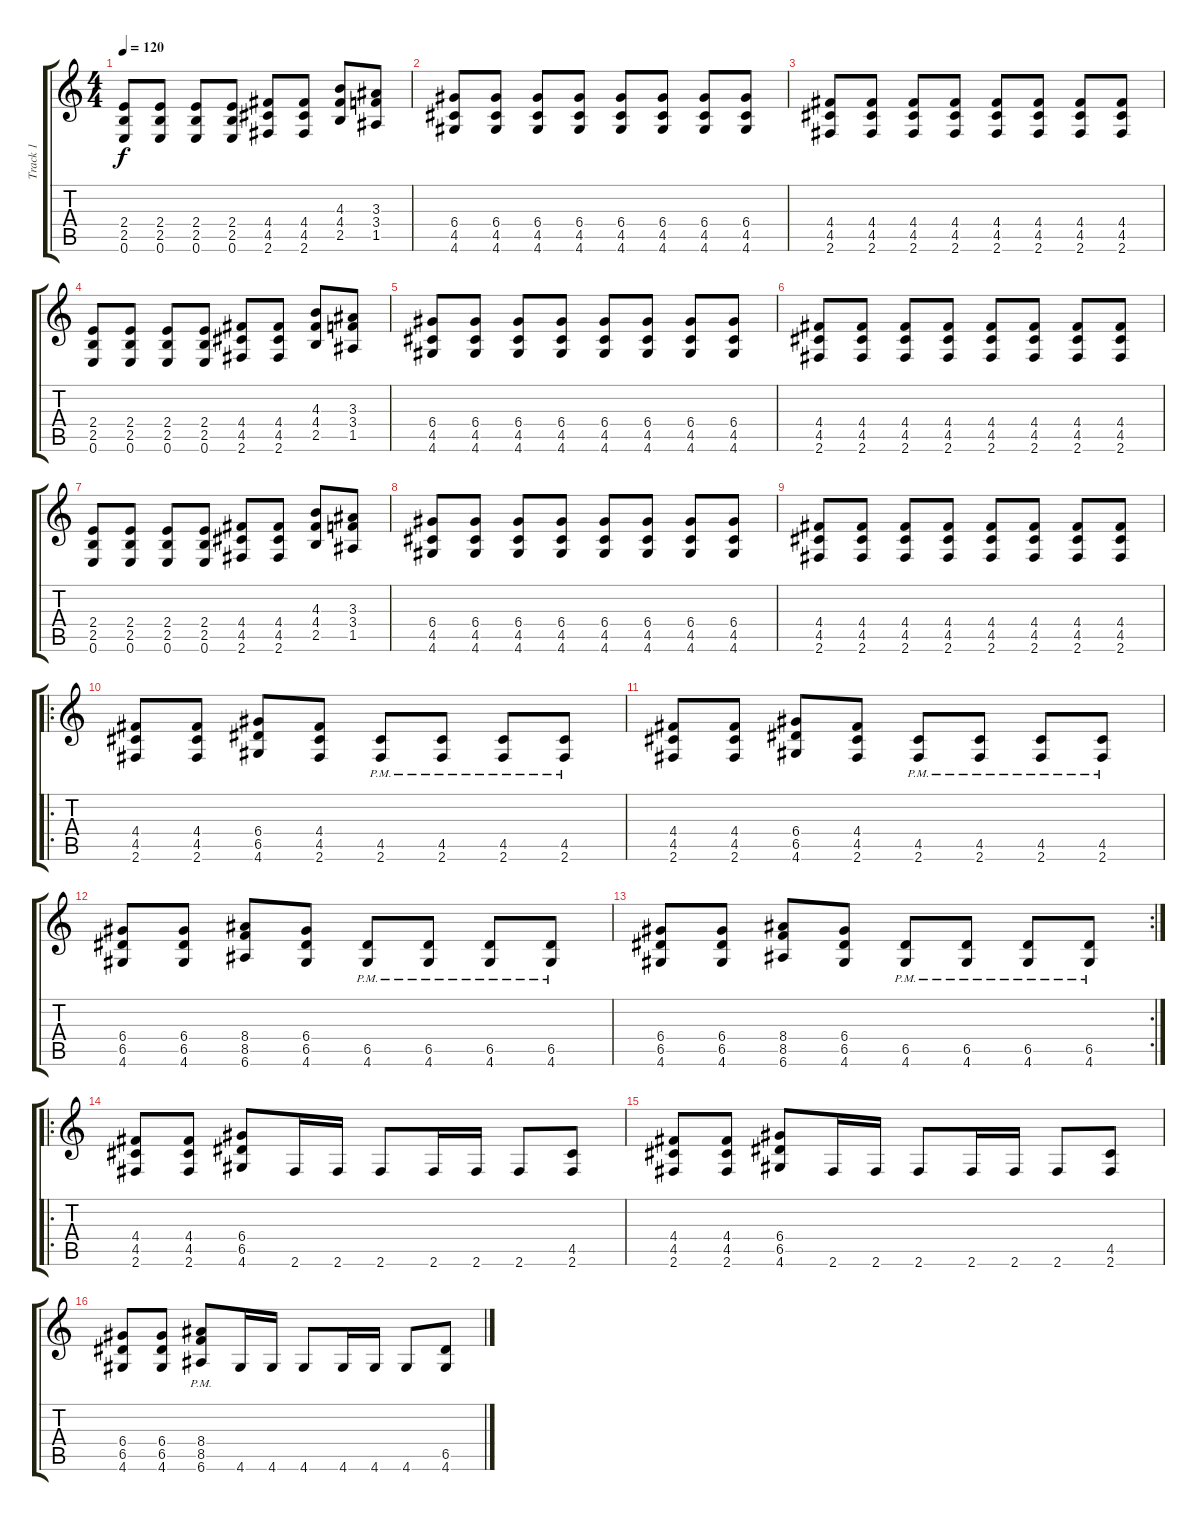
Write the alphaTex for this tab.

\track ("Track 1" "Track 1") {instrument distortionguitar}
\staff {score tabs}
\tuning (E4 B3 G3 D3 A2 E2) {hide}
\ts (4 4)
\tempo 120
\clef g2
\ks c
(2.4 2.5 0.6).8{dy f} (2.4 2.5 0.6).8 (2.4 2.5 0.6).8 (2.4 2.5 0.6).8 (4.4 4.5 2.6).8 (4.4 4.5 2.6).8 (4.3 4.4 2.5).8 (3.3 3.4 1.5).8 |
(6.4 4.5 4.6).8 (6.4 4.5 4.6).8 (6.4 4.5 4.6).8 (6.4 4.5 4.6).8 (6.4 4.5 4.6).8 (6.4 4.5 4.6).8 (6.4 4.5 4.6).8 (6.4 4.5 4.6).8 |
(4.4 4.5 2.6).8 (4.4 4.5 2.6).8 (4.4 4.5 2.6).8 (4.4 4.5 2.6).8 (4.4 4.5 2.6).8 (4.4 4.5 2.6).8 (4.4 4.5 2.6).8 (4.4 4.5 2.6).8 |
(2.4 2.5 0.6).8 (2.4 2.5 0.6).8 (2.4 2.5 0.6).8 (2.4 2.5 0.6).8 (4.4 4.5 2.6).8 (4.4 4.5 2.6).8 (4.3 4.4 2.5).8 (3.3 3.4 1.5).8 |
(6.4 4.5 4.6).8 (6.4 4.5 4.6).8 (6.4 4.5 4.6).8 (6.4 4.5 4.6).8 (6.4 4.5 4.6).8 (6.4 4.5 4.6).8 (6.4 4.5 4.6).8 (6.4 4.5 4.6).8 |
(4.4 4.5 2.6).8 (4.4 4.5 2.6).8 (4.4 4.5 2.6).8 (4.4 4.5 2.6).8 (4.4 4.5 2.6).8 (4.4 4.5 2.6).8 (4.4 4.5 2.6).8 (4.4 4.5 2.6).8 |
(2.4 2.5 0.6).8 (2.4 2.5 0.6).8 (2.4 2.5 0.6).8 (2.4 2.5 0.6).8 (4.4 4.5 2.6).8 (4.4 4.5 2.6).8 (4.3 4.4 2.5).8 (3.3 3.4 1.5).8 |
(6.4 4.5 4.6).8 (6.4 4.5 4.6).8 (6.4 4.5 4.6).8 (6.4 4.5 4.6).8 (6.4 4.5 4.6).8 (6.4 4.5 4.6).8 (6.4 4.5 4.6).8 (6.4 4.5 4.6).8 |
(4.4 4.5 2.6).8 (4.4 4.5 2.6).8 (4.4 4.5 2.6).8 (4.4 4.5 2.6).8 (4.4 4.5 2.6).8 (4.4 4.5 2.6).8 (4.4 4.5 2.6).8 (4.4 4.5 2.6).8 |
\ro
(4.4 4.5 2.6).8 (4.4 4.5 2.6).8 (6.4 6.5 4.6).8 (4.4 4.5 2.6).8 (4.5{pm} 2.6).8 (4.5{pm} 2.6).8 (4.5{pm} 2.6).8 (4.5{pm} 2.6).8 |
(4.4 4.5 2.6).8 (4.4 4.5 2.6).8 (6.4 6.5 4.6).8 (4.4 4.5 2.6).8 (4.5{pm} 2.6).8 (4.5{pm} 2.6).8 (4.5{pm} 2.6).8 (4.5{pm} 2.6).8 |
(6.4 6.5 4.6).8 (6.4 6.5 4.6).8 (8.4 8.5 6.6).8 (6.4 6.5 4.6).8 (6.5{pm} 4.6).8 (6.5{pm} 4.6).8 (6.5{pm} 4.6).8 (6.5{pm} 4.6).8 |
\rc 2
(6.4 6.5 4.6).8 (6.4 6.5 4.6).8 (8.4 8.5 6.6).8 (6.4 6.5 4.6).8 (6.5{pm} 4.6).8 (6.5{pm} 4.6).8 (6.5{pm} 4.6).8 (6.5{pm} 4.6).8 |
\ro
(4.4 4.5 2.6).8 (4.4 4.5 2.6).8 (6.4 6.5 4.6).8 2.6.16 2.6.16 2.6.8 2.6.16 2.6.16 2.6.8 (4.5 2.6).8 |
(4.4 4.5 2.6).8 (4.4 4.5 2.6).8 (6.4 6.5 4.6).8 2.6.16 2.6.16 2.6.8 2.6.16 2.6.16 2.6.8 (4.5 2.6).8 |
(6.4 6.5 4.6).8 (6.4 6.5 4.6).8 (8.4{pm} 8.5 6.6).8 4.6.16 4.6.16 4.6.8 4.6.16 4.6.16 4.6.8 (6.5 4.6).8
